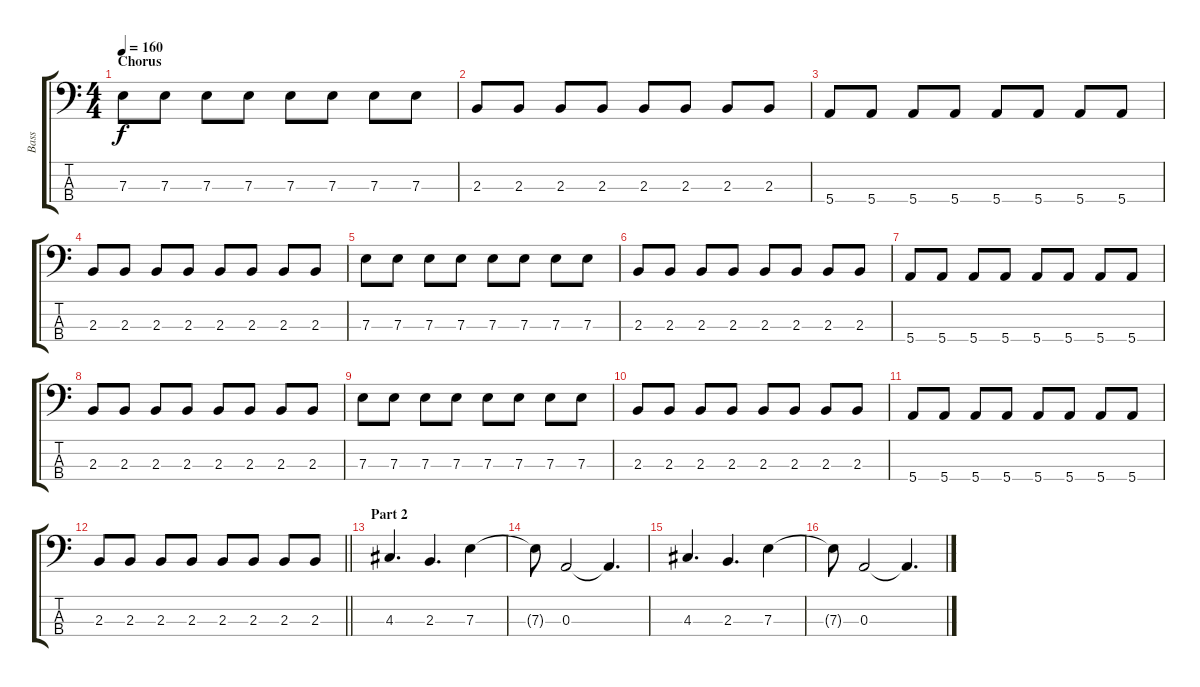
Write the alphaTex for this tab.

\track ("Bass" "Bass") {instrument electricbassfinger}
\staff {score tabs}
\tuning (G2 D2 A1 E1) {hide}
\ts (4 4)
\section ("" "Chorus")
\tempo 160
\clef f4
\ks c
7.3.8{dy f} 7.3.8 7.3.8 7.3.8 7.3.8 7.3.8 7.3.8 7.3.8 |
2.3.8 2.3.8 2.3.8 2.3.8 2.3.8 2.3.8 2.3.8 2.3.8 |
5.4.8 5.4.8 5.4.8 5.4.8 5.4.8 5.4.8 5.4.8 5.4.8 |
2.3.8 2.3.8 2.3.8 2.3.8 2.3.8 2.3.8 2.3.8 2.3.8 |
7.3.8 7.3.8 7.3.8 7.3.8 7.3.8 7.3.8 7.3.8 7.3.8 |
2.3.8 2.3.8 2.3.8 2.3.8 2.3.8 2.3.8 2.3.8 2.3.8 |
5.4.8 5.4.8 5.4.8 5.4.8 5.4.8 5.4.8 5.4.8 5.4.8 |
2.3.8 2.3.8 2.3.8 2.3.8 2.3.8 2.3.8 2.3.8 2.3.8 |
7.3.8 7.3.8 7.3.8 7.3.8 7.3.8 7.3.8 7.3.8 7.3.8 |
2.3.8 2.3.8 2.3.8 2.3.8 2.3.8 2.3.8 2.3.8 2.3.8 |
5.4.8 5.4.8 5.4.8 5.4.8 5.4.8 5.4.8 5.4.8 5.4.8 |
\barLineRight lightlight
2.3.8 2.3.8 2.3.8 2.3.8 2.3.8 2.3.8 2.3.8 2.3.8 |
\section ("" "Part 2")
4.3.4{d} 2.3.4{d} 7.3.4 |
7.3{t}.8 0.3.2 0.3{t}.4{d} |
4.3.4{d} 2.3.4{d} 7.3.4 |
7.3{t}.8 0.3.2 0.3{t}.4{d}
